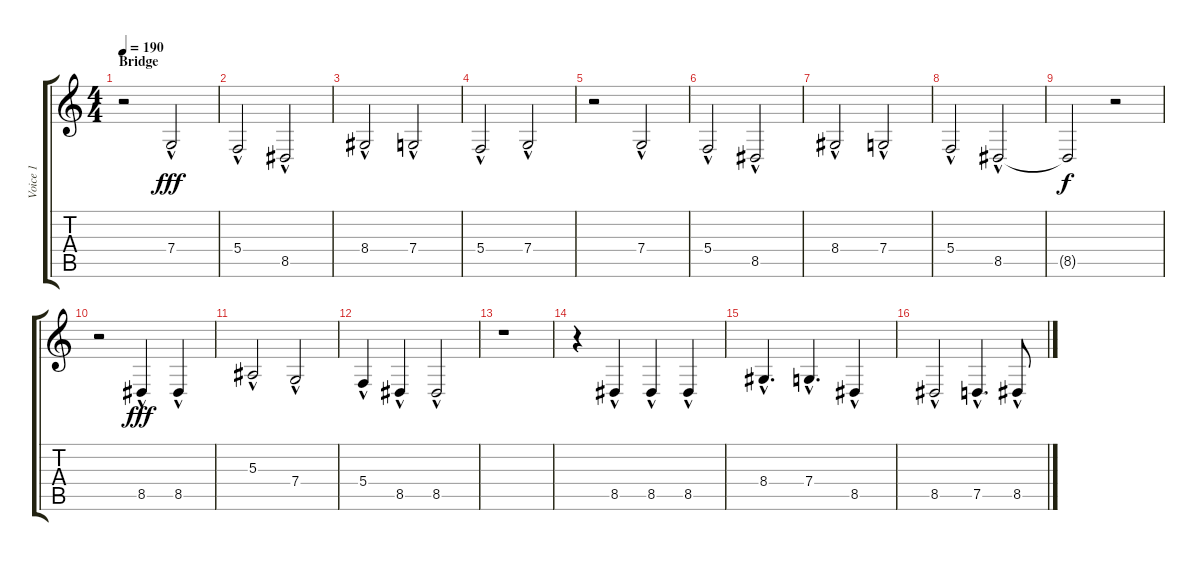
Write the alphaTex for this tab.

\track ("Voice 1" "Voice 1") {instrument lead2sawtooth}
\staff {score tabs}
\tuning (D4 A3 F3 C3 G2 C2) {hide}
\ts (4 4)
\section ("" "Bridge")
\tempo 190
\clef g2
\ks c
r.2{dy f} 7.4{hac}.2{dy fff} |
5.4{hac}.2 8.5{hac}.2 |
8.4{hac}.2 7.4{hac}.2 |
5.4{hac}.2 7.4{hac}.2 |
r.2 7.4{hac}.2 |
5.4{hac}.2 8.5{hac}.2 |
8.4{hac}.2 7.4{hac}.2 |
5.4{hac}.2 8.5{hac}.2 |
8.5{t}.2{dy f} r.2 |
r.2 8.5{hac}.4{dy fff} 8.5{hac}.4 |
5.3{hac}.2 7.4{hac}.2 |
5.4{hac}.4 8.5{hac}.4 8.5{hac}.2 |
r.1 |
r.4 8.5{hac}.4 8.5{hac}.4 8.5{hac}.4 |
8.4{hac}.4{d} 7.4{hac}.4{d} 8.5{hac}.4 |
8.5{hac}.2 7.5{hac}.4{d} 8.5{hac}.8
